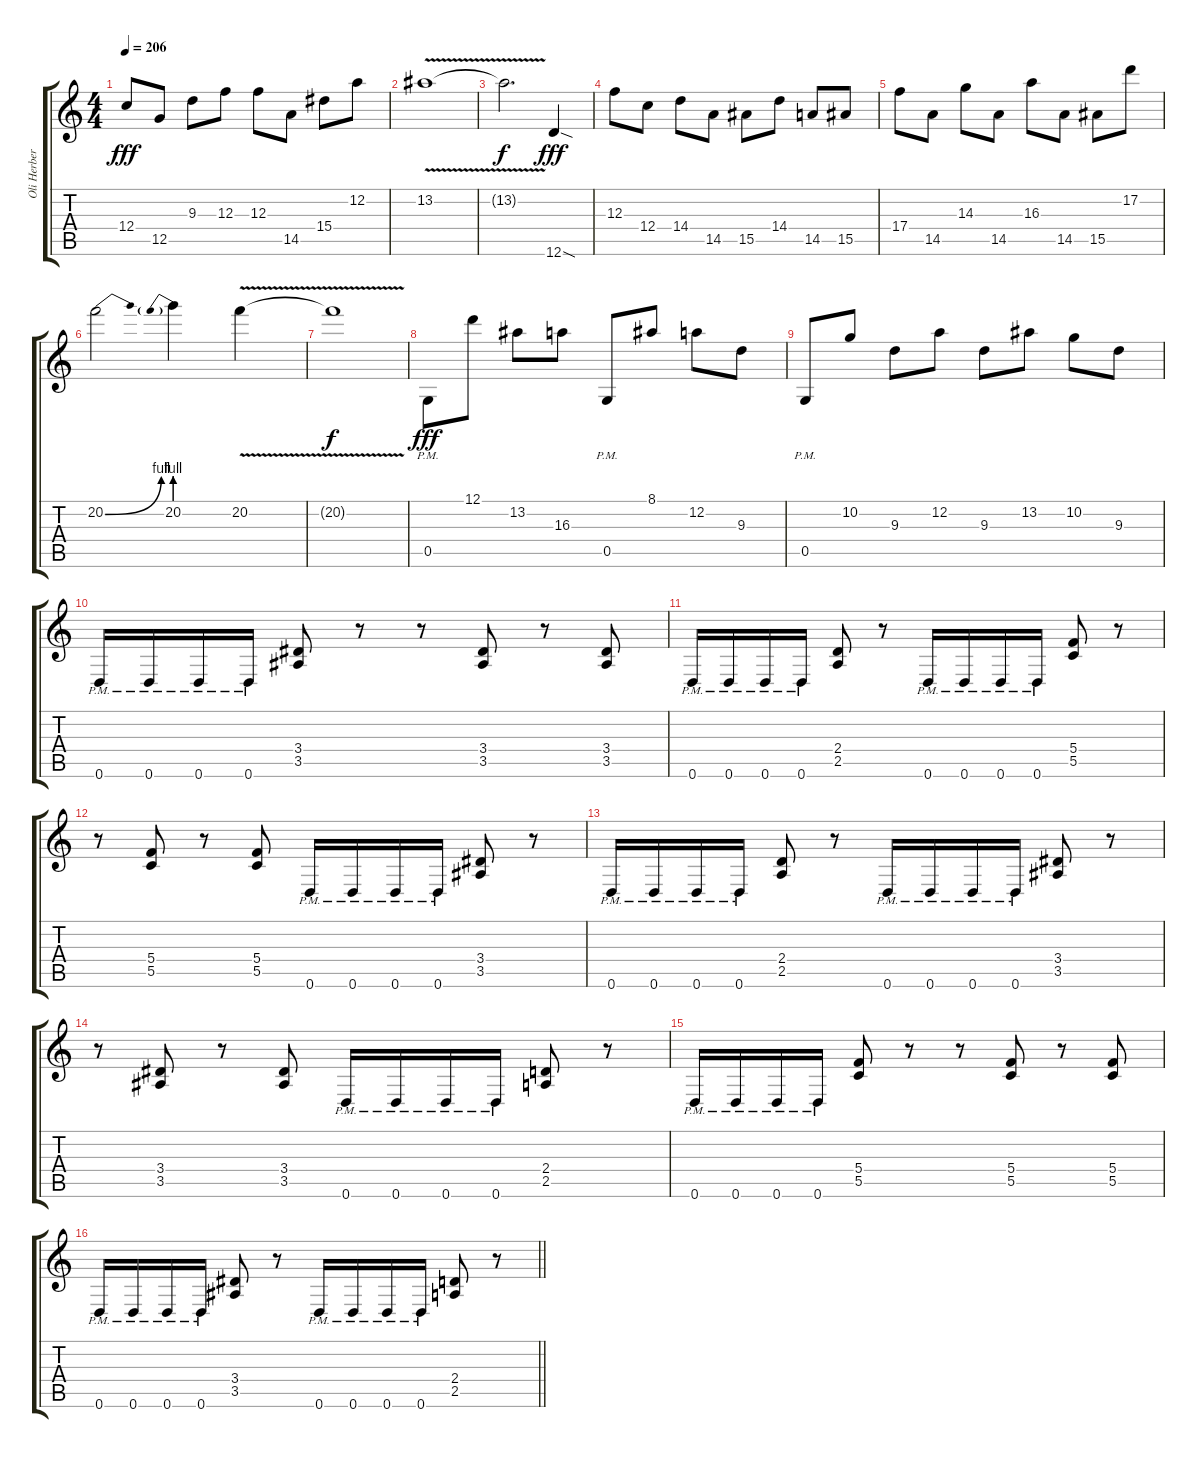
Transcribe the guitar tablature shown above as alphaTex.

\track ("Oli Herbert" "Oli Herber") {instrument overdrivenguitar}
\staff {score tabs}
\tuning (D4 A3 F3 C3 G2 D2) {hide}
\ts (4 4)
\tempo 206
\clef g2
\ks c
12.4.8{dy fff} 12.5.8 9.3.8 12.3.8 12.3.8 14.5.8 15.4.8 12.2.8 |
13.2{v}.1 |
13.2{t}.2{d dy f} 12.6{sod}.4{dy fff} |
12.3.8 12.4.8 14.4.8 14.5.8 15.5.8 14.4.8 14.5.8 15.5.8 |
17.4.8 14.5.8 14.3.8 14.5.8 16.3.8 14.5.8 15.5.8 17.2.8 |
20.2{be (bend 0 0 60 4)}.2 20.2{be (prebend 0 4 60 4)}.4 20.2{v}.4 |
20.2{v t}.1{dy f} |
0.5{pm}.8{dy fff volume 12 balance 0} 12.1.8 13.2.8 16.3.8 0.5{pm}.8 8.1.8 12.2.8 9.3.8 |
0.5{pm}.8 10.2.8 9.3.8 12.2.8 9.3.8 13.2.8 10.2.8 9.3.8 |
0.6{pm}.16 0.6{pm}.16 0.6{pm}.16 0.6{pm}.16 (3.4 3.5).8 r.8 r.8 (3.4 3.5).8 r.8 (3.4 3.5).8 |
0.6{pm}.16 0.6{pm}.16 0.6{pm}.16 0.6{pm}.16 (2.4 2.5).8 r.8 0.6{pm}.16 0.6{pm}.16 0.6{pm}.16 0.6{pm}.16 (5.4 5.5).8 r.8 |
r.8 (5.4 5.5).8 r.8 (5.4 5.5).8 0.6{pm}.16 0.6{pm}.16 0.6{pm}.16 0.6{pm}.16 (3.4 3.5).8 r.8 |
0.6{pm}.16 0.6{pm}.16 0.6{pm}.16 0.6{pm}.16 (2.4 2.5).8 r.8 0.6{pm}.16 0.6{pm}.16 0.6{pm}.16 0.6{pm}.16 (3.4 3.5).8 r.8 |
r.8 (3.4 3.5).8 r.8 (3.4 3.5).8 0.6{pm}.16 0.6{pm}.16 0.6{pm}.16 0.6{pm}.16 (2.4 2.5).8 r.8 |
0.6{pm}.16 0.6{pm}.16 0.6{pm}.16 0.6{pm}.16 (5.4 5.5).8 r.8 r.8 (5.4 5.5).8 r.8 (5.4 5.5).8 |
\barLineRight lightlight
0.6{pm}.16 0.6{pm}.16 0.6{pm}.16 0.6{pm}.16 (3.4 3.5).8 r.8 0.6{pm}.16 0.6{pm}.16 0.6{pm}.16 0.6{pm}.16 (2.4 2.5).8 r.8
